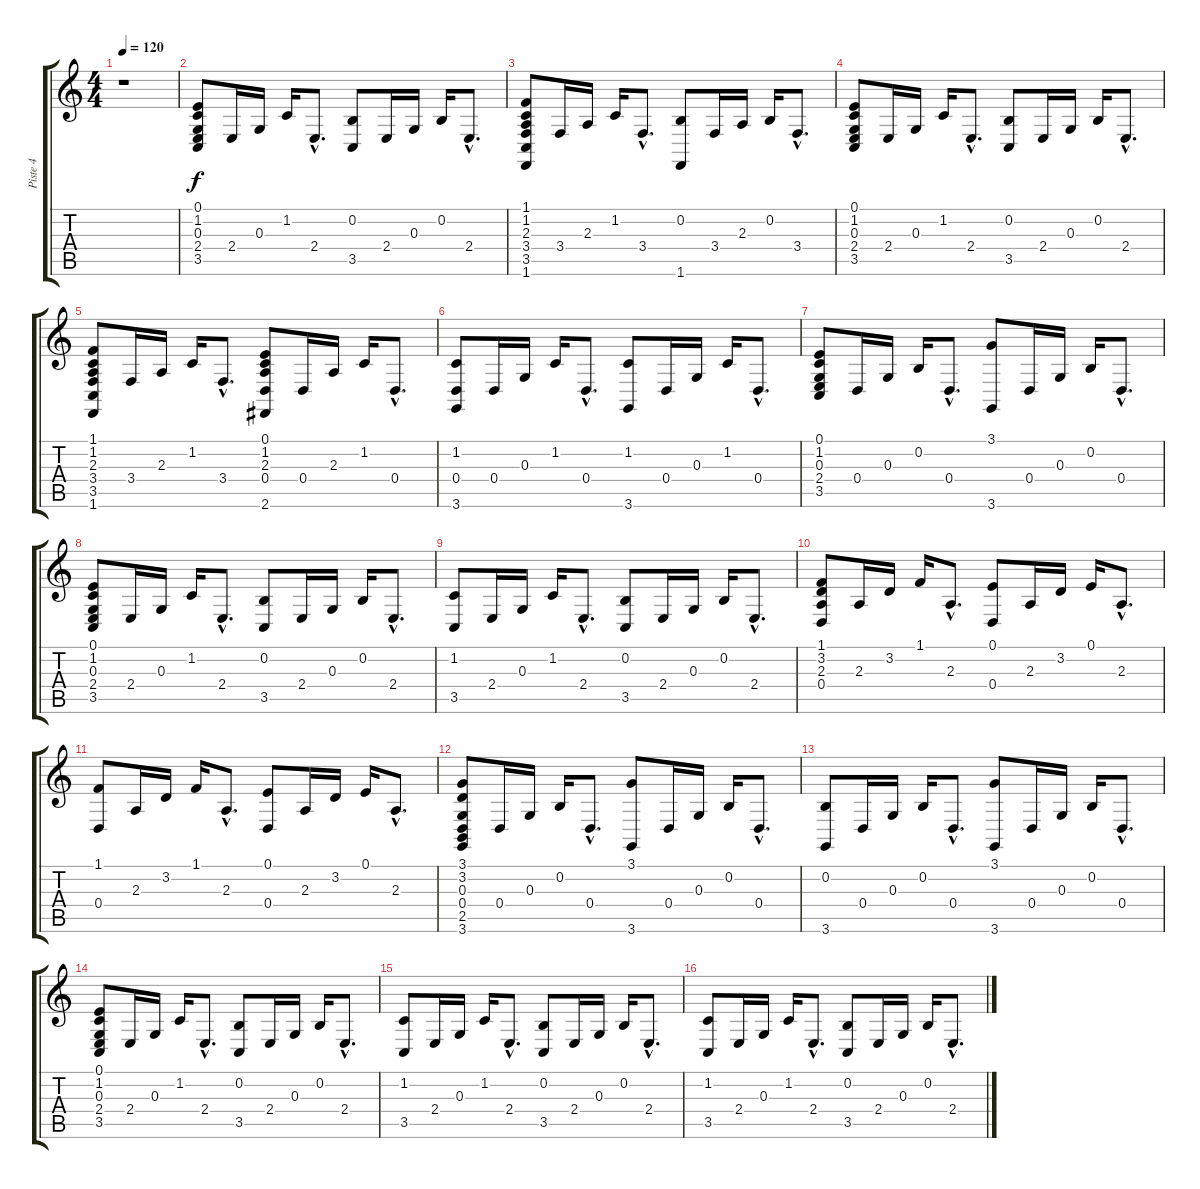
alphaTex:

\track ("Piste 4" "Piste 4") {instrument acousticgrandpiano}
\staff {score tabs}
\tuning (E4 B3 G3 D3 A2 E2) {hide}
\ts (4 4)
\tempo 120
\clef g2
\ks c
r.1{dy f instrument acousticgrandpiano} |
(0.1 1.2 0.3 2.4 3.5).8 2.4.16 0.3.16 1.2.16 2.4{hac}.8{d} (0.2 3.5).8 2.4.16 0.3.16 0.2.16 2.4{hac}.8{d} |
(1.1 1.2 2.3 3.4 3.5 1.6).8 3.4.16 2.3.16 1.2.16 3.4{hac}.8{d} (0.2 1.6).8 3.4.16 2.3.16 0.2.16 3.4{hac}.8{d} |
(0.1 1.2 0.3 2.4 3.5).8 2.4.16 0.3.16 1.2.16 2.4{hac}.8{d} (0.2 3.5).8 2.4.16 0.3.16 0.2.16 2.4{hac}.8{d} |
(1.1 1.2 2.3 3.4 3.5 1.6).8 3.4.16 2.3.16 1.2.16 3.4{hac}.8{d} (0.1 1.2 2.3 0.4 2.6).8 0.4.16 2.3.16 1.2.16 0.4{hac}.8{d} |
(1.2 0.4 3.6).8 0.4.16 0.3.16 1.2.16 0.4{hac}.8{d} (1.2 3.6).8 0.4.16 0.3.16 1.2.16 0.4{hac}.8{d} |
(0.1 1.2 0.3 2.4 3.5).8 0.4.16 0.3.16 0.2.16 0.4{hac}.8{d} (3.1 3.6).8 0.4.16 0.3.16 0.2.16 0.4{hac}.8{d} |
(0.1 1.2 0.3 2.4 3.5).8 2.4.16 0.3.16 1.2.16 2.4{hac}.8{d} (0.2 3.5).8 2.4.16 0.3.16 0.2.16 2.4{hac}.8{d} |
(1.2 3.5).8 2.4.16 0.3.16 1.2.16 2.4{hac}.8{d} (0.2 3.5).8 2.4.16 0.3.16 0.2.16 2.4{hac}.8{d} |
(1.1 3.2 2.3 0.4).8 2.3.16 3.2.16 1.1.16 2.3{hac}.8{d} (0.1 0.4).8 2.3.16 3.2.16 0.1.16 2.3{hac}.8{d} |
(1.1 0.4).8 2.3.16 3.2.16 1.1.16 2.3{hac}.8{d} (0.1 0.4).8 2.3.16 3.2.16 0.1.16 2.3{hac}.8{d} |
(3.1 3.2 0.3 0.4 2.5 3.6).8 0.4.16 0.3.16 0.2.16 0.4{hac}.8{d} (3.1 3.6).8 0.4.16 0.3.16 0.2.16 0.4{hac}.8{d} |
(0.2 3.6).8 0.4.16 0.3.16 0.2.16 0.4{hac}.8{d} (3.1 3.6).8 0.4.16 0.3.16 0.2.16 0.4{hac}.8{d} |
(0.1 1.2 0.3 2.4 3.5).8 2.4.16 0.3.16 1.2.16 2.4{hac}.8{d} (0.2 3.5).8 2.4.16 0.3.16 0.2.16 2.4{hac}.8{d} |
(1.2 3.5).8 2.4.16 0.3.16 1.2.16 2.4{hac}.8{d} (0.2 3.5).8 2.4.16 0.3.16 0.2.16 2.4{hac}.8{d} |
(1.2 3.5).8 2.4.16 0.3.16 1.2.16 2.4{hac}.8{d} (0.2 3.5).8 2.4.16 0.3.16 0.2.16 2.4{hac}.8{d}
